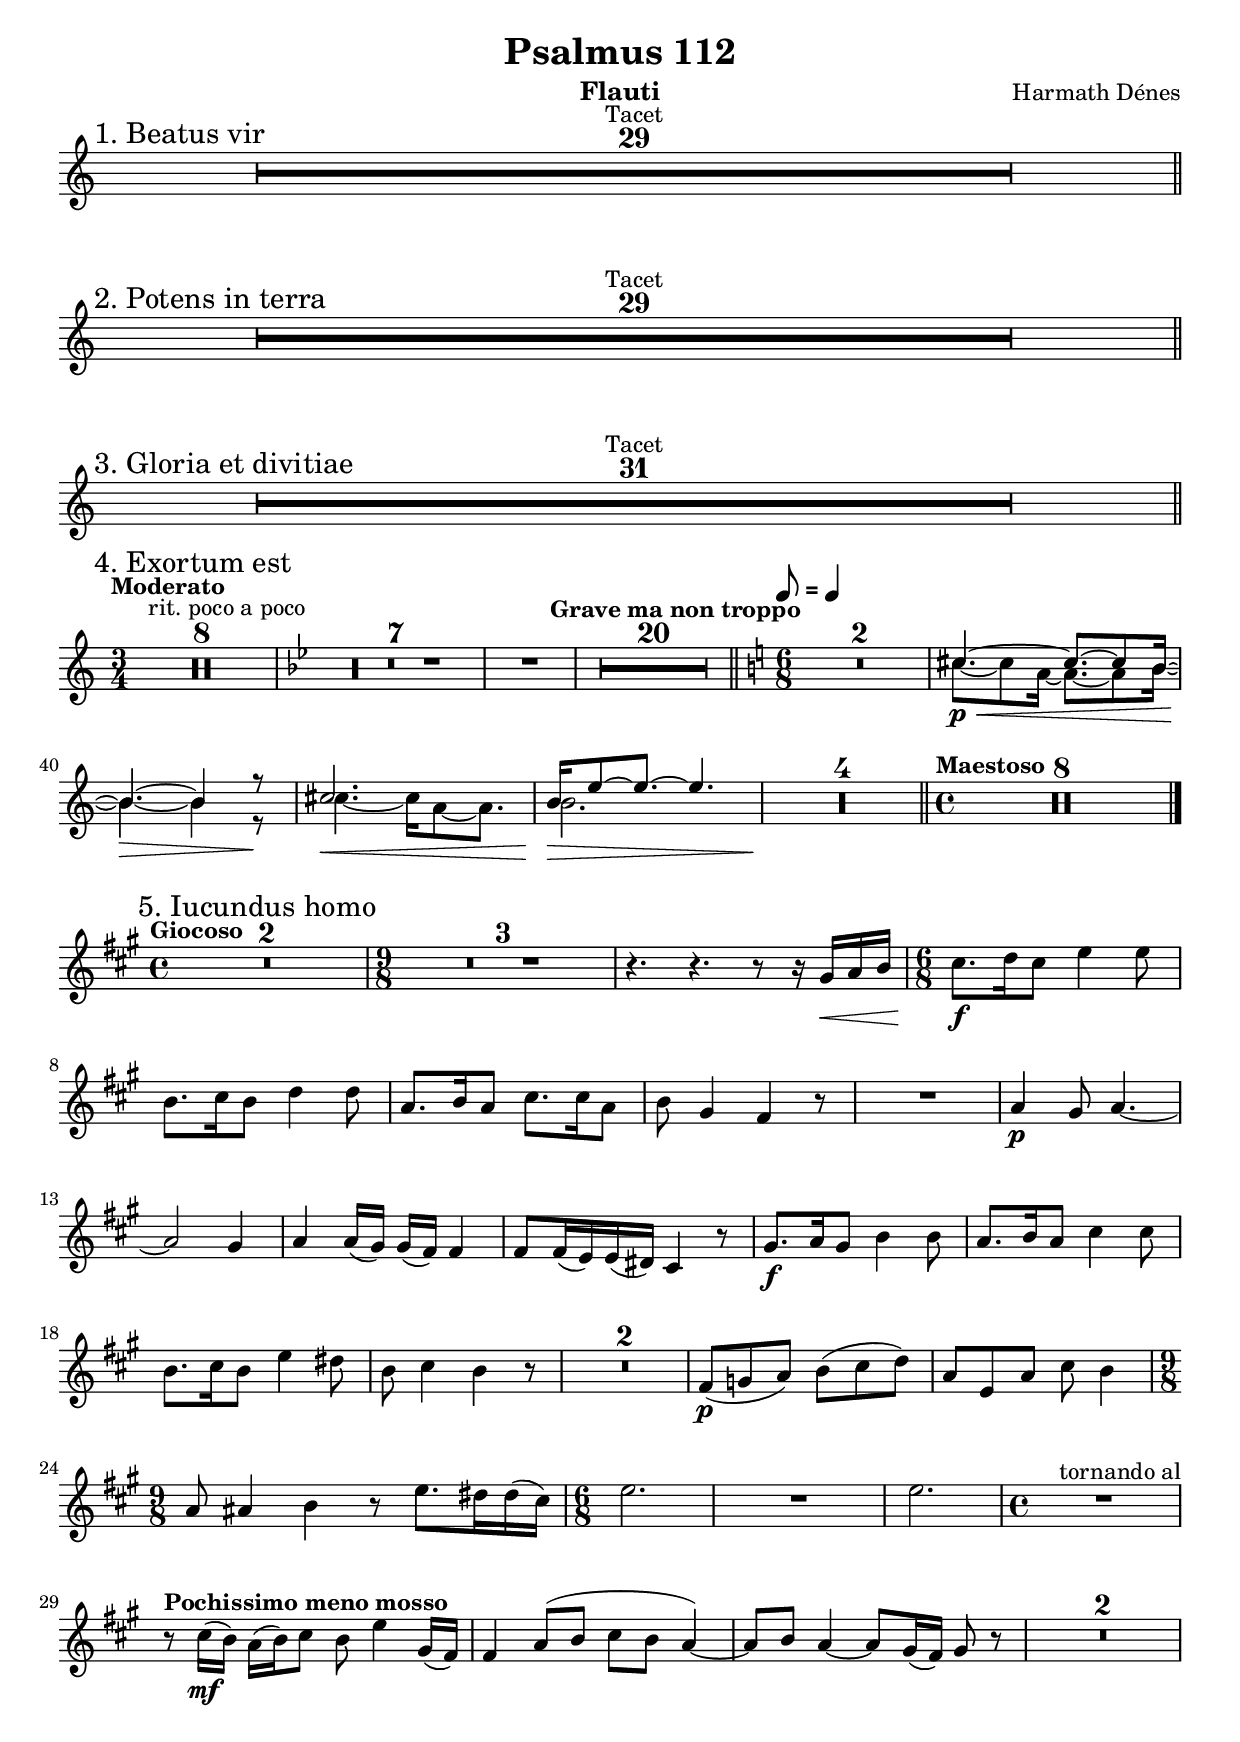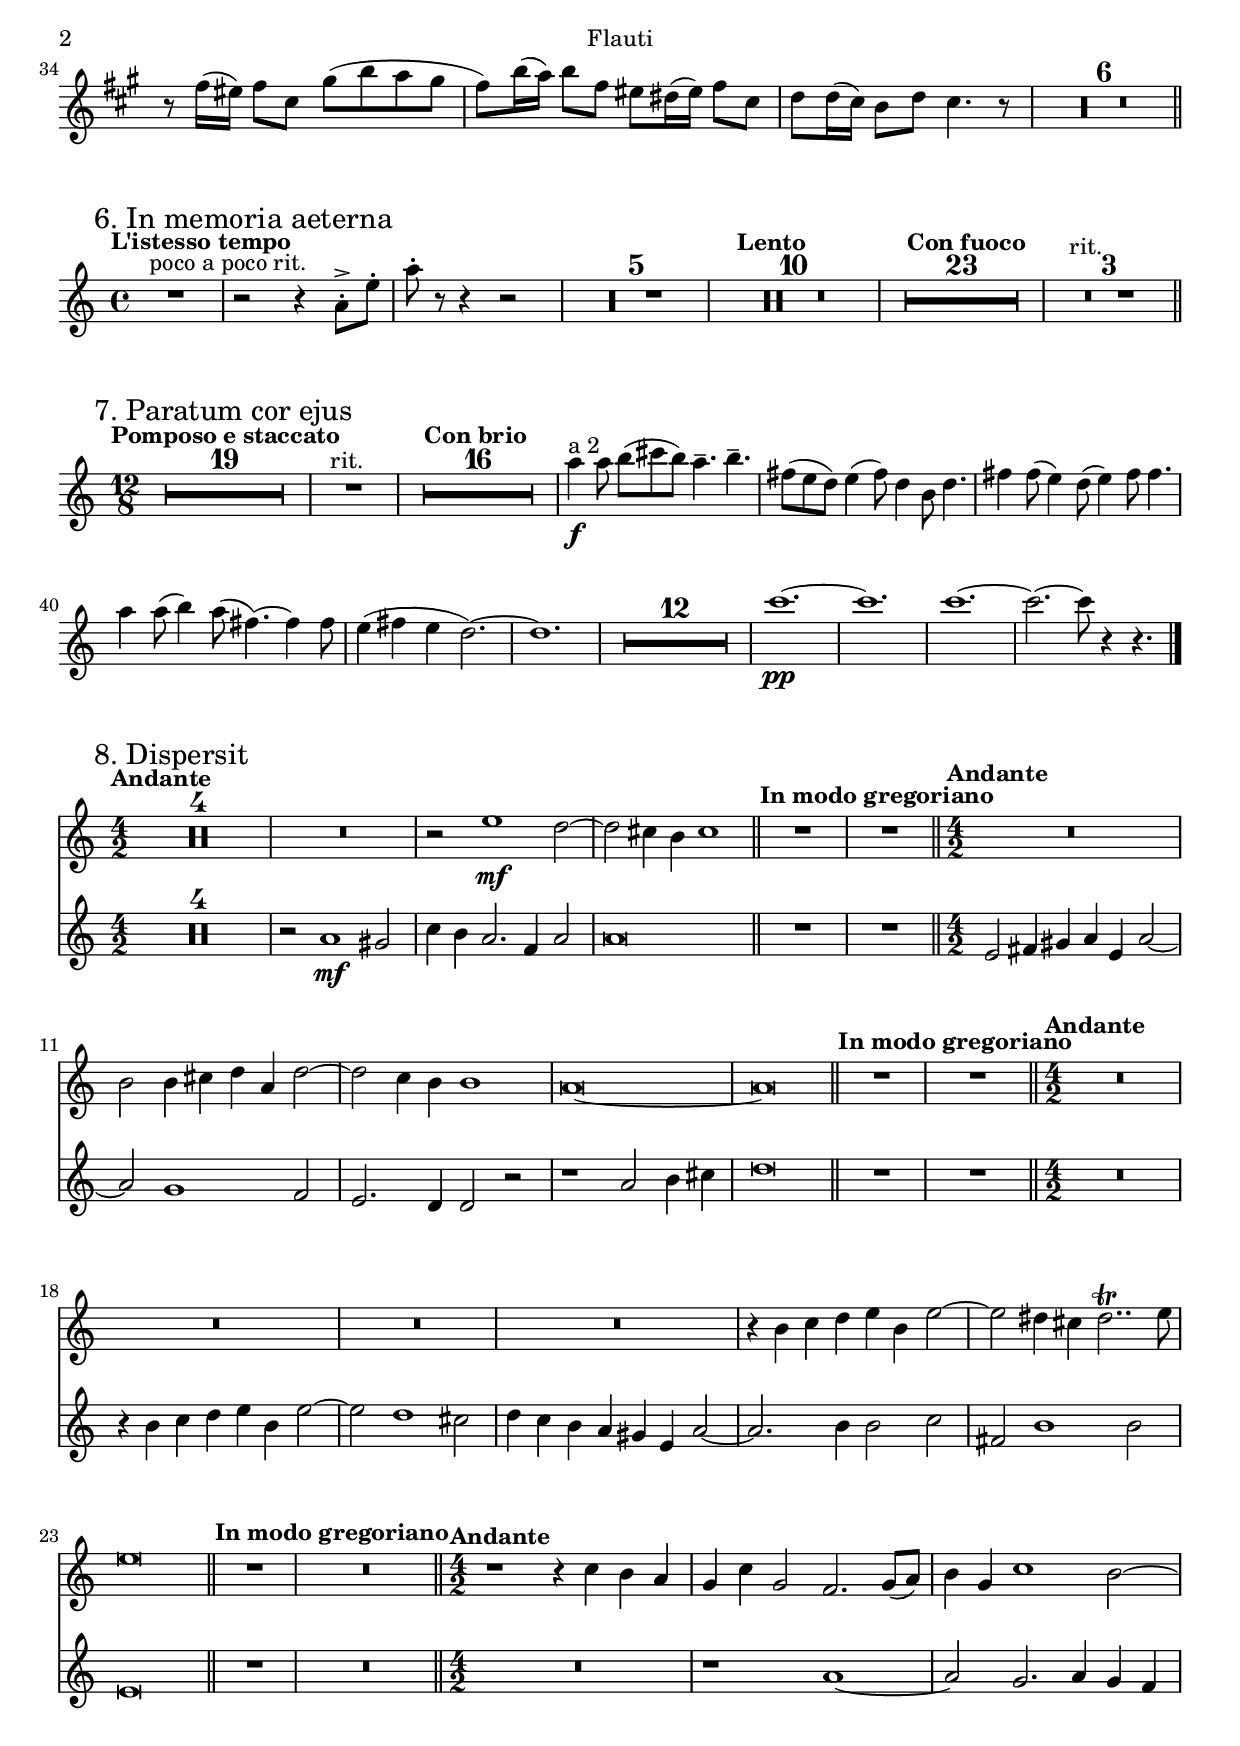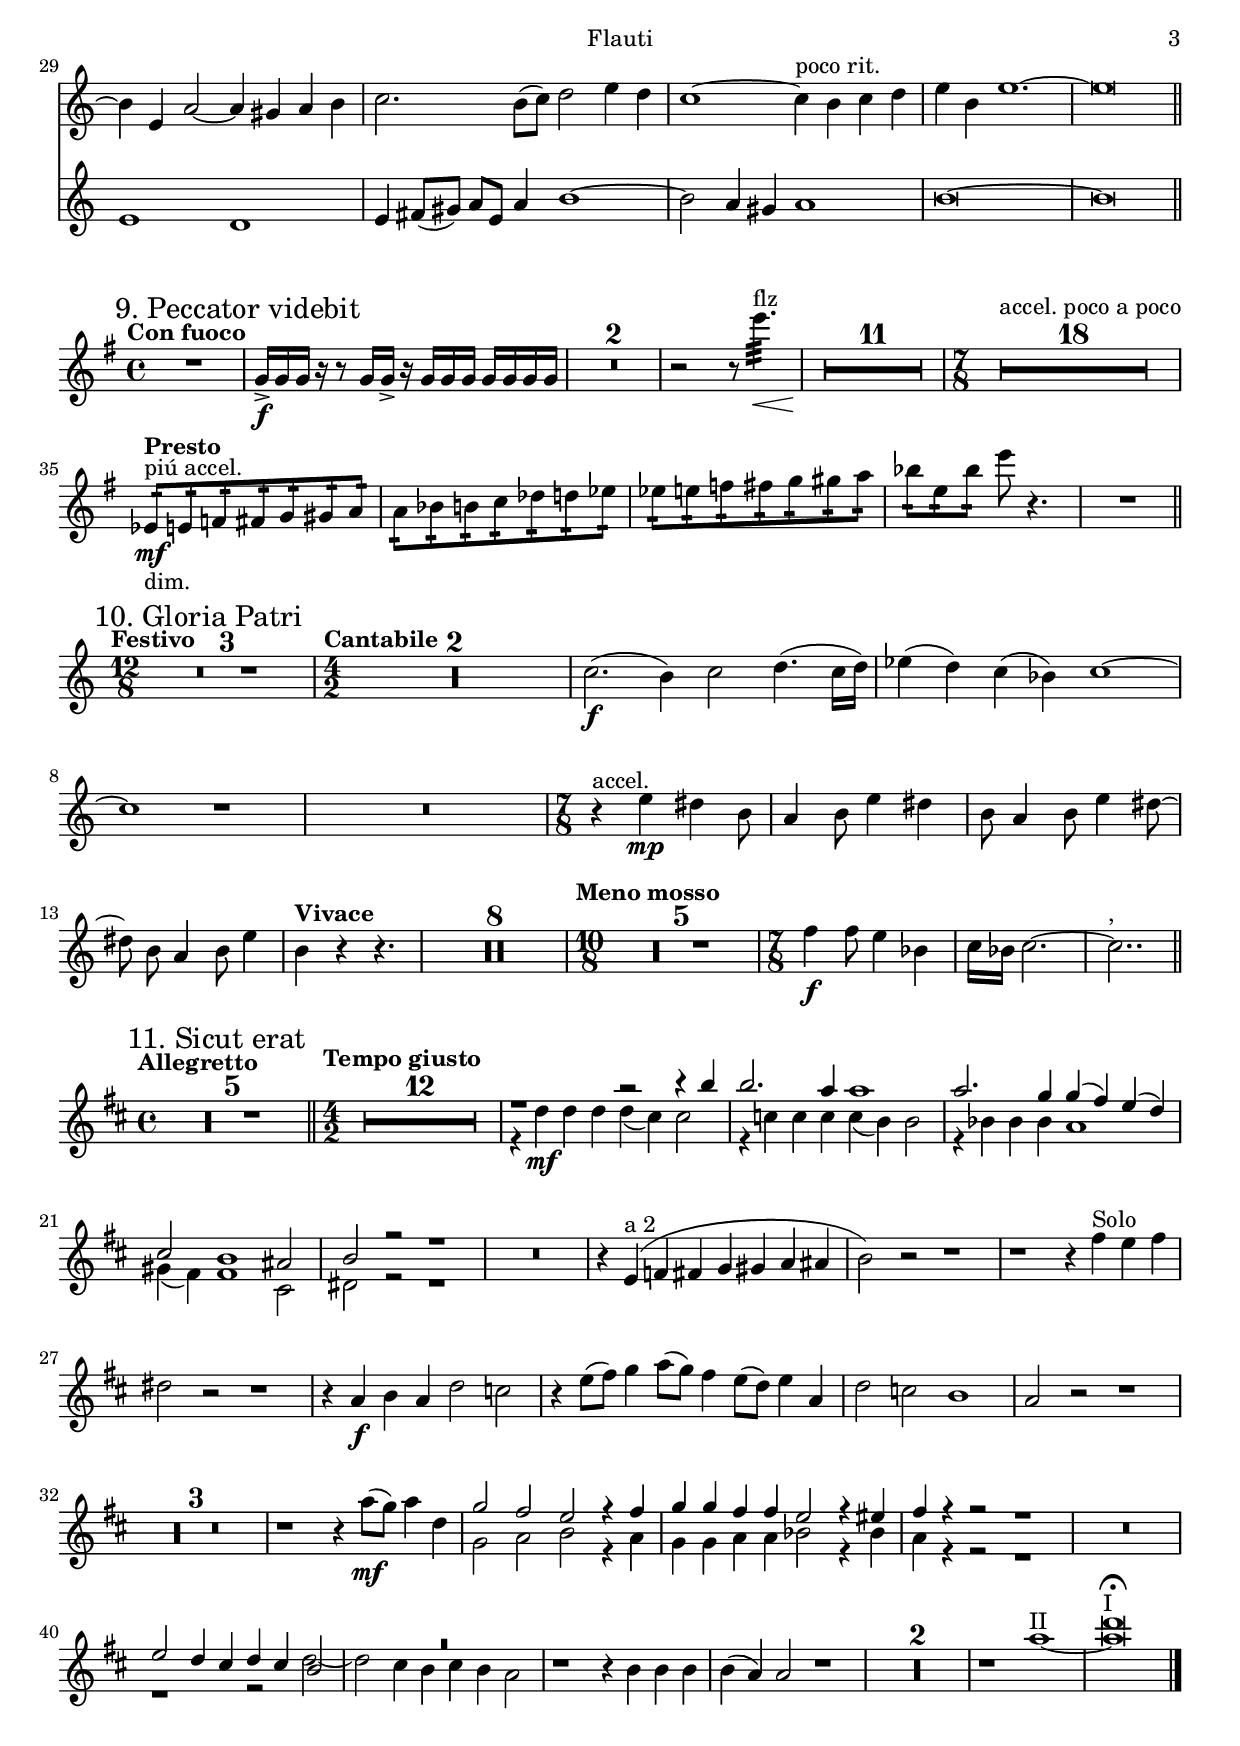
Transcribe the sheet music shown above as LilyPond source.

\include "Common.ily"

\header {
	instrument = "Flauti"
}

\score {
	\new Staff <<
		\AHeader
		\ATacet
	>>	
}
\score {
	\new Staff <<
		\BHeader
		\BTacet
	>>	
}
\score {
	\new Staff <<
		\CHeader
		\CTacet
	>>	
}
\score {
	\new Staff <<
		\DGlobal
		\new Voice \DFlautoI
		\new Voice \DFlautoII
	>>	
}
\score {
	\new Staff <<
		\EGlobal
		\EFlauto
	>>	
}
\score {
	\new Staff <<
		\FGlobal
		\FFlauto
	>>	
}
\score {
	\new Staff <<
		\GGlobal
		\GFlauti
	>>	
}
\score {<<
	\new Staff <<
		\HGlobal
		\HFlautoI
	>>
	\new Staff <<
		\HFlautoII
	>>
>>}
\score {
	\new Staff <<
		\IGlobal
		\IFlauto
	>>	
}
\score {
	\new Staff <<
		\JGlobal
		\JFlauti
	>>	
}
\score {
	\new Staff <<
		\KGlobal
		\KFlautoI
		\KFlautoII
	>>	
}